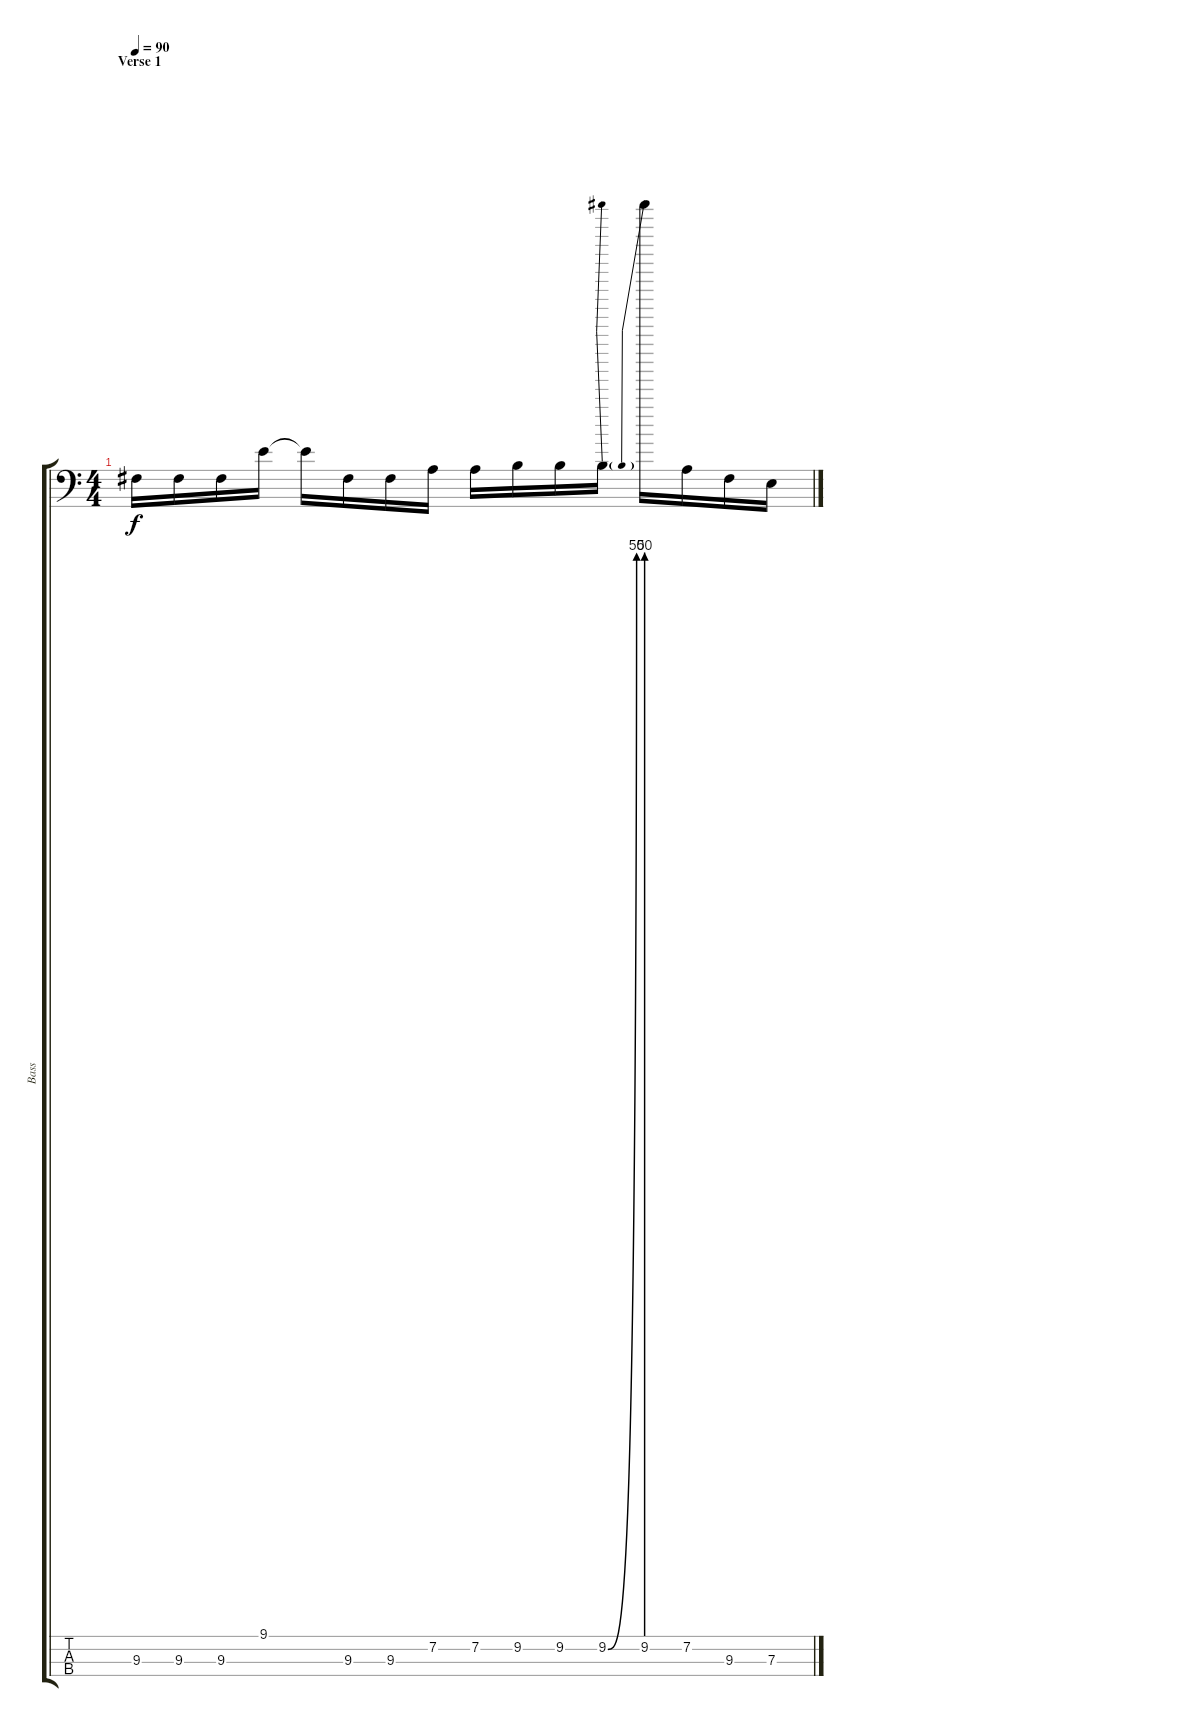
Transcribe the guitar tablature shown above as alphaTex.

\track ("Bass" "Bass") {instrument electricbassfinger}
\staff {score tabs}
\tuning (G2 D2 A1 E1) {hide}
\ts (4 4)
\section ("" "Verse 1")
\tempo 90
\clef f4
\ks c
9.3.16{dy f} 9.3.16 9.3.16 9.1.16 9.1{t}.16 9.3.16 9.3.16 7.2.16 7.2.16 9.2.16 9.2.16 9.2{be (bend 0 0 300 200)}.16 9.2{be (prebend 0 200 300 200)}.16 7.2.16 9.3.16 7.3.16
